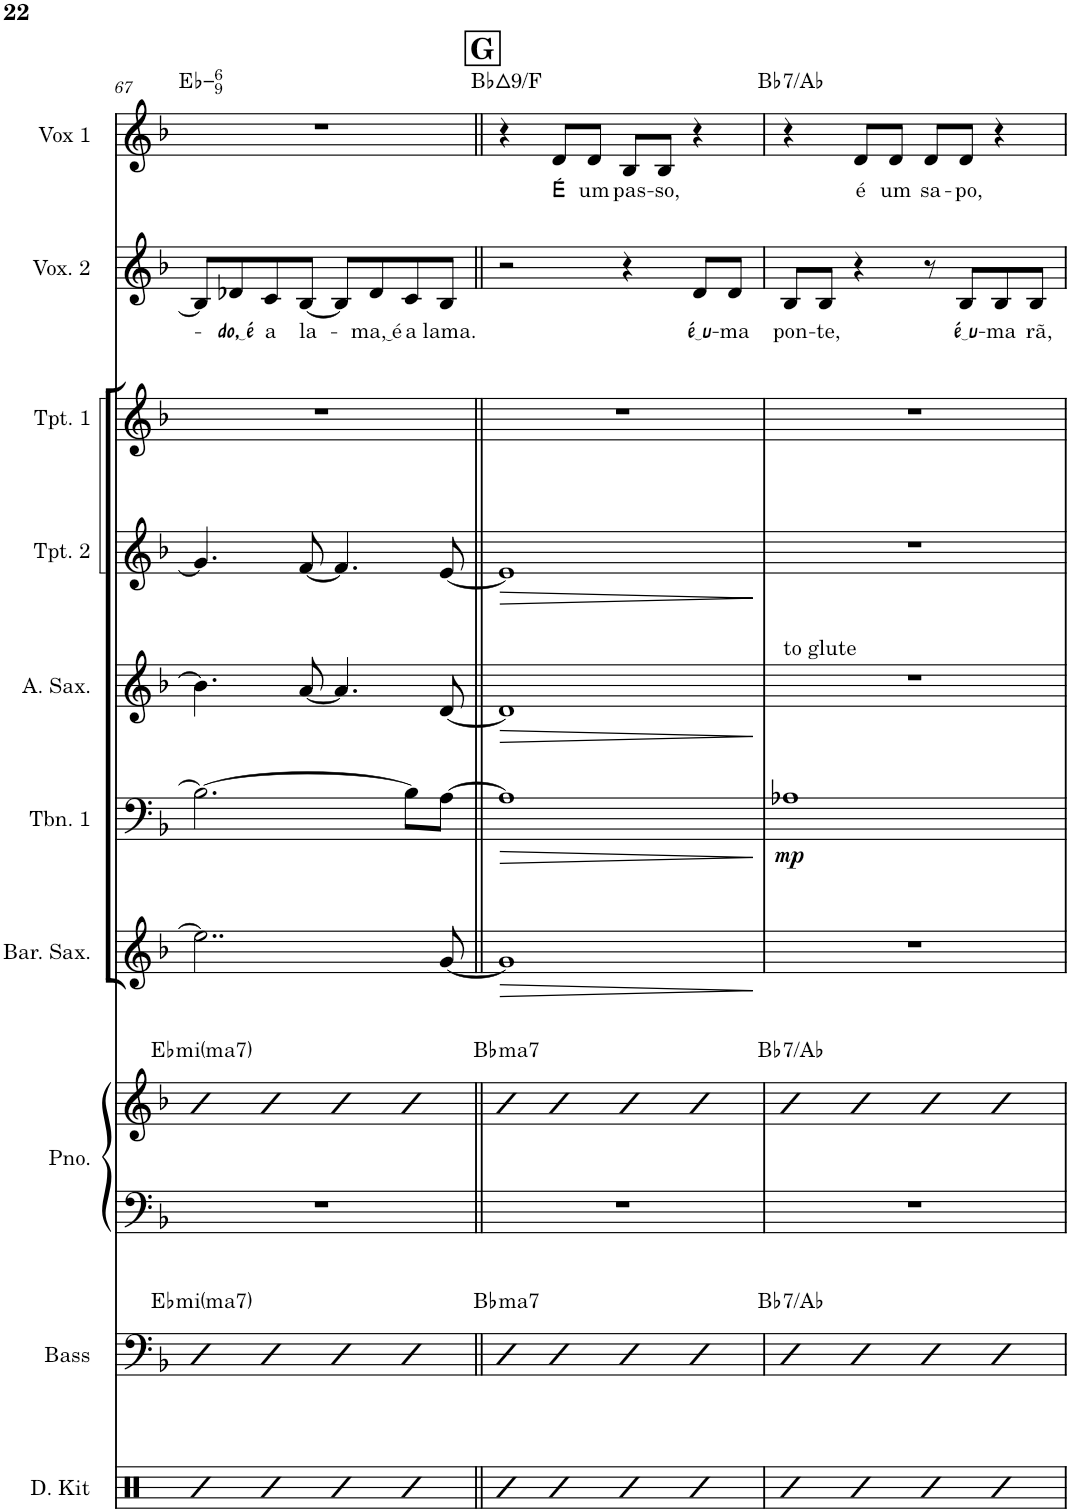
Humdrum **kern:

**kern	**kern	**harte	**kern	**kern	**harte	**kern	**dynam	**kern	**dynam	**kern	**dynam	**kern	**dynam	**kern	**kern	**text	**kern	**text	**harte
*part10	*part9	*part9	*part8	*part8	*part8	*part7	*part7	*part6	*part6	*part5	*part5	*part4	*part4	*part3	*part2	*part2	*part1	*part1	*part1
*staff11	*staff10	*	*staff9	*staff8	*	*staff7	*staff7	*staff6	*staff6	*staff5	*staff5	*staff4	*staff4	*staff3	*staff2	*staff2	*staff1	*staff1	*
*I"Drum Kit	*I"Acoustic Bass	*	*I"Piano	*	*	*I"Baritone Saxophone	*	*I"Trombone 1	*	*I"Flute Tenor Saxophone	*	*I"Trumpet 2	*	*I"Trumpet 1	*I"Voice 2	*	*I"Voice 1	*	*
*I'D. Kit	*I'Bass	*	*I'Pno.	*	*	*I'Bari	*	*I'Tbn. 1	*	*I'T. Sax.	*	*I'Tpt. 2	*	*I'Tpt. 1	*	*	*	*	*
!!LO:PB:g=z
*clefX	*clefF4	*	*clefF4	*clefG2	*	*clefG2	*	*clefF4	*	*clefG2	*	*clefG2	*	*clefG2	*clefG2	*	*clefG2	*	*
*	*Trd7c12	*	*	*	*	*Trd12c21	*	*	*	*Trd5c9	*	*Trd1c2	*	*Trd1c2	*	*	*	*	*
*k[]	*k[b-]	*	*k[b-]	*k[b-]	*	*k[b-]	*	*k[b-]	*	*k[b-]	*	*k[b-]	*	*k[b-]	*k[b-]	*	*k[b-]	*	*
*M4/4	*M4/4	*	*M4/4	*M4/4	*	*M4/4	*	*M4/4	*	*M4/4	*	*M4/4	*	*M4/4	*M4/4	*	*M4/4	*	*
=67	=67	=67	=67	=67	=67	=67	=67	=67	=67	=67	=67	=67	=67	=67	=67	=67	=67	=67	=67
!	!	!LO:H:kt=mima7	!	!	!LO:H:kt=mima7	!	!	!	!	!	!	!	!	!	!	!	!	!	!LO:H:kt=6
4R	4bb-	Eb:minmaj7	1r	4b-	Eb:minmaj7	2..ee-\]	.	2.B-\_	.	4.bn\]	.	4.g/]	.	1r	8B-/L]	.	1r	.	Eb:min6(9)
!	!	!	!	!	!	!	!	!	!	!	!	!	!	!	!	!LO:LY:b	!	!	!
.	.	.	.	.	.	.	.	.	.	.	.	.	.	.	8d-X/	do, é	.	.	.
!	!	!	!	!	!	!	!	!	!	!	!	!	!	!	!	!LO:LY:b	!	!	!
4R	4bb-	.	.	4b-	.	.	.	.	.	.	.	.	.	.	8c/	a	.	.	.
!	!	!	!	!	!	!	!	!	!	!	!	!	!	!	!	!LO:LY:b	!	!	!
.	.	.	.	.	.	.	.	.	.	[8a/	.	[8f/	.	.	[8B-/J	la-	.	.	.
4R	4bb-	.	.	4b-	.	.	.	.	.	4.a/]	.	4.f/]	.	.	8B-/L]	.	.	.	.
!	!	!	!	!	!	!	!	!	!	!	!	!	!	!	!	!LO:LY:b	!	!	!
.	.	.	.	.	.	.	.	.	.	.	.	.	.	.	8d-/	-ma, é	.	.	.
!	!	!	!	!	!	!	!	!	!	!	!	!	!	!	!	!LO:LY:b	!	!	!
4R	4bb-	.	.	4b-	.	.	.	8B-\L]	.	.	.	.	.	.	8c/	a	.	.	.
!	!	!	!	!	!	!	!	!	!	!	!	!	!	!	!	!LO:LY:b	!	!	!
.	.	.	.	.	.	[8g/	.	[8A\J	.	[8d/	.	[8e/	.	.	8B-/J	lama.	.	.	.
!!LO:REH:place=s1:a:B:cj:fs=14:t=G
=68||	=68||	=68||	=68||	=68||	=68||	=68||	=68||	=68||	=68||	=68||	=68||	=68||	=68||	=68||	=68||	=68||	=68||	=68||	=68||
!	!	!LO:H:kt=ma7	!	!	!LO:H:kt=ma7	!	!LO:HP:b	!	!LO:HP:b	!	!LO:HP:b	!	!LO:HP:b	!	!	!	!	!	!LO:H:kt=9
4R	4bb-	Bb:maj7	1r	4b-	Bb:maj7	1g]	>	1A]	>	1d]	>	1e]	>	1r	2r	.	4r	.	Bb:maj9/5
!	!	!	!	!	!	!	!	!	!	!	!	!	!	!	!	!	!	!LO:LY:b	!
4R	4bb-	.	.	4b-	.	.	.	.	.	.	.	.	.	.	.	.	8d/L	É	.
!	!	!	!	!	!	!	!	!	!	!	!	!	!	!	!	!	!	!LO:LY:b	!
.	.	.	.	.	.	.	.	.	.	.	.	.	.	.	.	.	8d/J	um	.
!	!	!	!	!	!	!	!	!	!	!	!	!	!	!	!	!	!	!LO:LY:b	!
4R	4bb-	.	.	4b-	.	.	.	.	.	.	.	.	.	.	4r	.	8B-/L	pas-	.
!	!	!	!	!	!	!	!	!	!	!	!	!	!	!	!	!	!	!LO:LY:b	!
.	.	.	.	.	.	.	.	.	.	.	.	.	.	.	.	.	8B-/J	-so,	.
!	!	!	!	!	!	!	!	!	!	!	!	!	!	!	!	!LO:LY:b	!	!	!
4R	4bb-	.	.	4b-	.	.	.	.	.	.	.	.	.	.	8d/L	é u	4r	.	.
!	!	!	!	!	!	!	!	!	!	!	!	!	!	!	!	!LO:LY:b	!	!	!
.	.	.	.	.	.	.	.	.	.	.	.	.	.	.	8d/J	-ma	.	.	.
.	.	.	.	.	.	.	]	.	]	.	]	.	]	.	.	.	.	.	.
=69	=69	=69	=69	=69	=69	=69	=69	=69	=69	=69	=69	=69	=69	=69	=69	=69	=69	=69	=69
!	!	!	!	!	!	!	!	!	!	!LO:TX:a:t=to glute	!	!	!	!	!	!	!	!	!
!	!	!LO:H:kt=7	!	!	!LO:H:kt=7	!	!	!	!LO:DY:b	!	!	!	!	!	!	!LO:LY:b	!	!	!LO:H:kt=7
4R	4bb-	Bb:7/b7	1r	4b-	Bb:7/b7	1r	.	1A-X	mp	1r	.	1r	.	1r	8B-/L	pon-	4r	.	Bb:7/b7
!	!	!	!	!	!	!	!	!	!	!	!	!	!	!	!	!LO:LY:b	!	!	!
.	.	.	.	.	.	.	.	.	.	.	.	.	.	.	8B-/J	-te,	.	.	.
!	!	!	!	!	!	!	!	!	!	!	!	!	!	!	!	!	!	!LO:LY:b	!
4R	4bb-	.	.	4b-	.	.	.	.	.	.	.	.	.	.	4r	.	8d/L	é	.
!	!	!	!	!	!	!	!	!	!	!	!	!	!	!	!	!	!	!LO:LY:b	!
.	.	.	.	.	.	.	.	.	.	.	.	.	.	.	.	.	8d/J	um	.
!	!	!	!	!	!	!	!	!	!	!	!	!	!	!	!	!	!	!LO:LY:b	!
4R	4bb-	.	.	4b-	.	.	.	.	.	.	.	.	.	.	8r	.	8d/L	sa-	.
!	!	!	!	!	!	!	!	!	!	!	!	!	!	!	!	!LO:LY:b	!	!LO:LY:b	!
.	.	.	.	.	.	.	.	.	.	.	.	.	.	.	8B-/L	é u	8d/J	-po,	.
!	!	!	!	!	!	!	!	!	!	!	!	!	!	!	!	!LO:LY:b	!	!	!
4R	4bb-	.	.	4b-	.	.	.	.	.	.	.	.	.	.	8B-/	-ma	4r	.	.
!	!	!	!	!	!	!	!	!	!	!	!	!	!	!	!	!LO:LY:b	!	!	!
.	.	.	.	.	.	.	.	.	.	.	.	.	.	.	8B-/J	rã,	.	.	.
=	=	=	=	=	=	=	=	=	=	=	=	=	=	=	=	=	=	=	=
*-	*-	*-	*-	*-	*-	*-	*-	*-	*-	*-	*-	*-	*-	*-	*-	*-	*-	*-	*-
